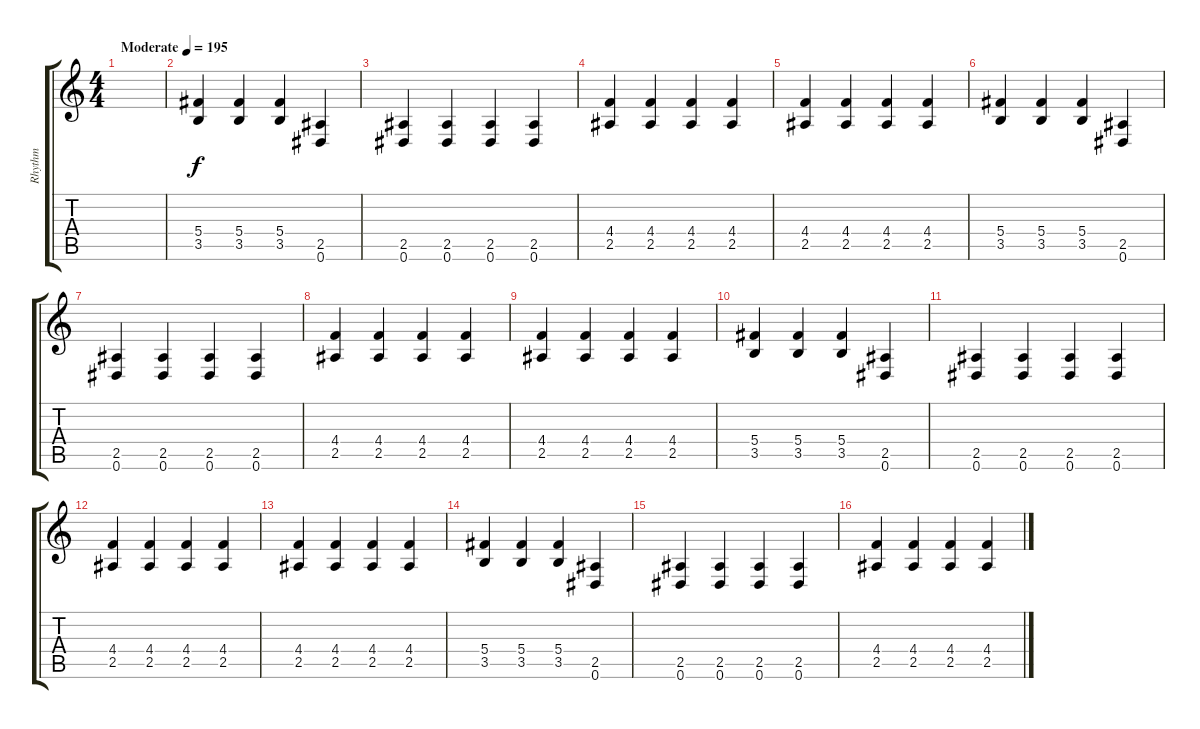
\track ("Rhythm" "Rhythm") {instrument distortionguitar}
\staff {score tabs}
\tuning (Eb4 Bb3 Gb3 Db3 Ab2 Eb2) {hide}
\ts (4 4)
\tempo (195 "Moderate")
\clef g2
\ks c
|
(5.4 3.5).4 (5.4 3.5).4 (5.4 3.5).4 (2.5 0.6).4 |
(2.5 0.6).4 (2.5 0.6).4 (2.5 0.6).4 (2.5 0.6).4 |
(4.4 2.5).4 (4.4 2.5).4 (4.4 2.5).4 (4.4 2.5).4 |
(4.4 2.5).4 (4.4 2.5).4 (4.4 2.5).4 (4.4 2.5).4 |
(5.4 3.5).4 (5.4 3.5).4 (5.4 3.5).4 (2.5 0.6).4 |
(2.5 0.6).4 (2.5 0.6).4 (2.5 0.6).4 (2.5 0.6).4 |
(4.4 2.5).4 (4.4 2.5).4 (4.4 2.5).4 (4.4 2.5).4 |
(4.4 2.5).4 (4.4 2.5).4 (4.4 2.5).4 (4.4 2.5).4 |
(5.4 3.5).4 (5.4 3.5).4 (5.4 3.5).4 (2.5 0.6).4 |
(2.5 0.6).4 (2.5 0.6).4 (2.5 0.6).4 (2.5 0.6).4 |
(4.4 2.5).4 (4.4 2.5).4 (4.4 2.5).4 (4.4 2.5).4 |
(4.4 2.5).4 (4.4 2.5).4 (4.4 2.5).4 (4.4 2.5).4 |
(5.4 3.5).4 (5.4 3.5).4 (5.4 3.5).4 (2.5 0.6).4 |
(2.5 0.6).4 (2.5 0.6).4 (2.5 0.6).4 (2.5 0.6).4 |
(4.4 2.5).4 (4.4 2.5).4 (4.4 2.5).4 (4.4 2.5).4
